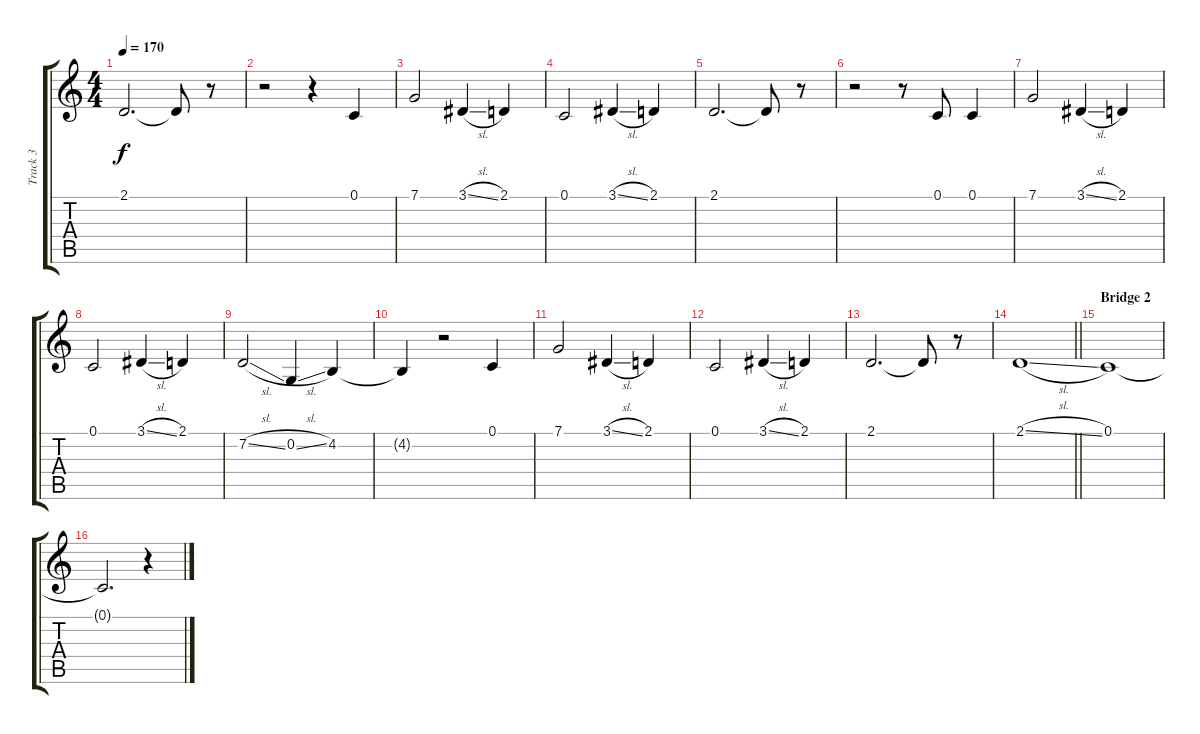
\track ("Track 3" "Track 3") {instrument lead6voice}
\staff {score tabs}
\tuning (C4 G3 Eb3 Bb2 F2 C2) {hide}
\ts (4 4)
\tempo 170
\clef g2
\ks c
2.1.2{d dy f} 2.1{t}.8 r.8 |
r.2 r.4 0.1.4 |
7.1.2 3.1{sl}.4 2.1.4 |
0.1.2 3.1{sl}.4 2.1.4 |
2.1.2{d} 2.1{t}.8 r.8 |
r.2 r.8 0.1.8 0.1.4 |
7.1.2 3.1{sl}.4 2.1.4 |
0.1.2 3.1{sl}.4 2.1.4 |
7.2{sl}.2 0.2{sl}.4 4.2.4 |
4.2{t}.4 r.2 0.1.4 |
7.1.2 3.1{sl}.4 2.1.4 |
0.1.2 3.1{sl}.4 2.1.4 |
2.1.2{d} 2.1{t}.8 r.8 |
\barLineRight lightlight
2.1{sl}.1 |
\section ("" "Bridge 2")
0.1.1 |
0.1{t}.2{d} r.4
